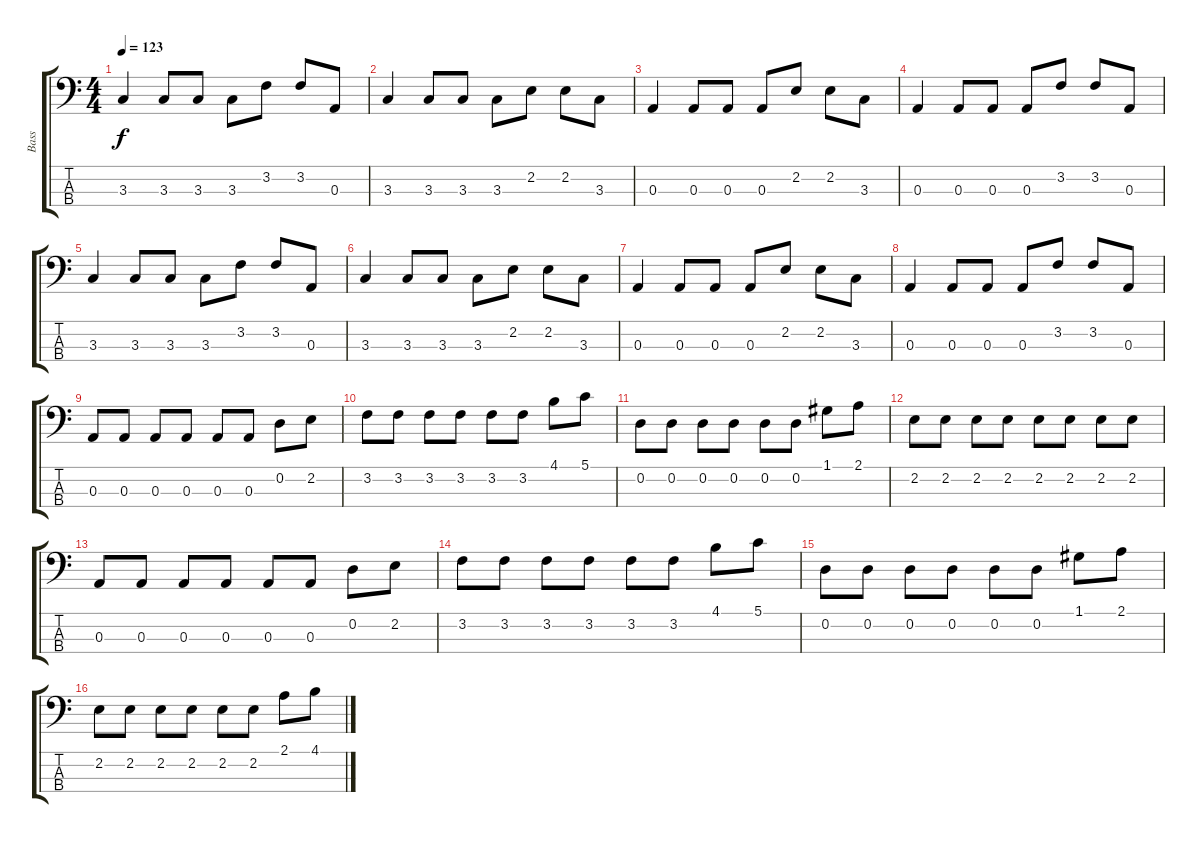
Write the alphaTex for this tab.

\track ("Bass" "Bass") {instrument electricbassfinger}
\staff {score tabs}
\tuning (G2 D2 A1 E1) {hide}
\ts (4 4)
\tempo 123
\clef f4
\ks c
3.3.4{dy f} 3.3.8 3.3.8 3.3.8 3.2.8 3.2.8 0.3.8 |
3.3.4 3.3.8 3.3.8 3.3.8 2.2.8 2.2.8 3.3.8 |
0.3.4 0.3.8 0.3.8 0.3.8 2.2.8 2.2.8 3.3.8 |
0.3.4 0.3.8 0.3.8 0.3.8 3.2.8 3.2.8 0.3.8 |
3.3.4 3.3.8 3.3.8 3.3.8 3.2.8 3.2.8 0.3.8 |
3.3.4 3.3.8 3.3.8 3.3.8 2.2.8 2.2.8 3.3.8 |
0.3.4 0.3.8 0.3.8 0.3.8 2.2.8 2.2.8 3.3.8 |
0.3.4 0.3.8 0.3.8 0.3.8 3.2.8 3.2.8 0.3.8 |
0.3.8 0.3.8 0.3.8 0.3.8 0.3.8 0.3.8 0.2.8 2.2.8 |
3.2.8 3.2.8 3.2.8 3.2.8 3.2.8 3.2.8 4.1.8 5.1.8 |
0.2.8 0.2.8 0.2.8 0.2.8 0.2.8 0.2.8 1.1.8 2.1.8 |
2.2.8 2.2.8 2.2.8 2.2.8 2.2.8 2.2.8 2.2.8 2.2.8 |
0.3.8 0.3.8 0.3.8 0.3.8 0.3.8 0.3.8 0.2.8 2.2.8 |
3.2.8 3.2.8 3.2.8 3.2.8 3.2.8 3.2.8 4.1.8 5.1.8 |
0.2.8 0.2.8 0.2.8 0.2.8 0.2.8 0.2.8 1.1.8 2.1.8 |
2.2.8 2.2.8 2.2.8 2.2.8 2.2.8 2.2.8 2.1.8 4.1.8
